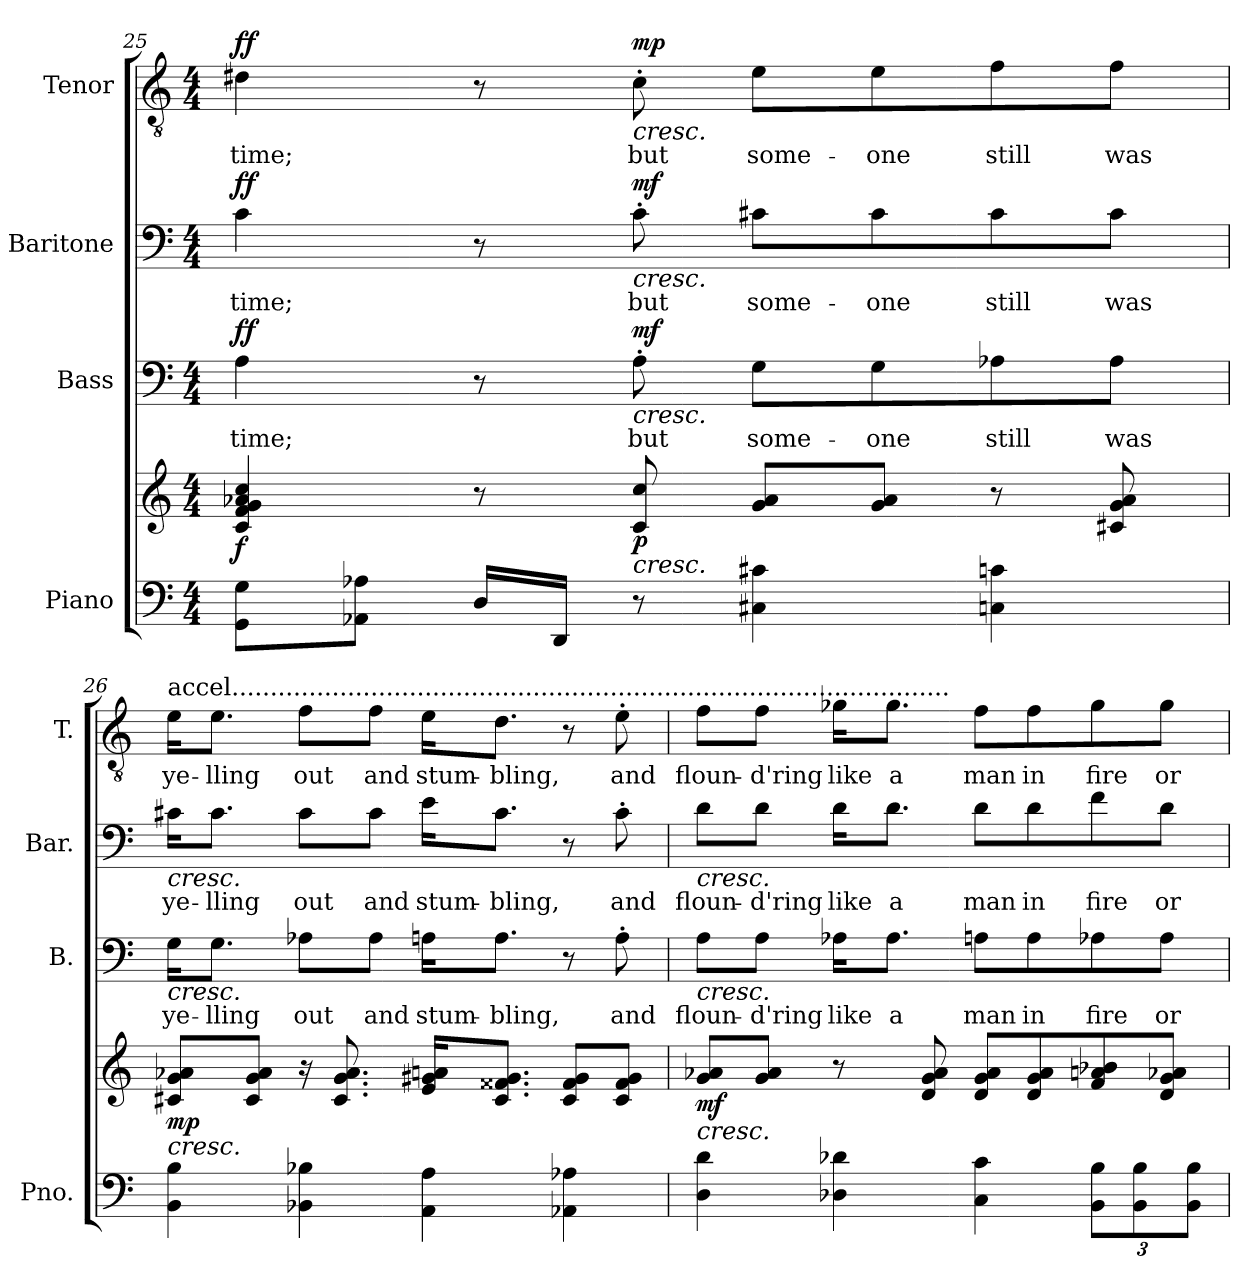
**kern	**kern	**dynam	**kern	**text	**dynam	**kern	**text	**dynam	**kern	**text	**dynam
*part4	*part4	*part4	*part3	*part3	*part3	*part2	*part2	*part2	*part1	*part1	*part1
*staff5	*staff4	*staff4/5	*staff3	*staff3	*staff3	*staff2	*staff2	*staff2	*staff1	*staff1	*staff1
*I"Piano	*	*	*I"Bass	*	*	*I"Baritone	*	*	*I"Tenor	*	*
*I'Pno.	*	*	*I'B.	*	*	*I'Bar.	*	*	*I'T.	*	*
!!LO:LB:g=z
*clefF4	*clefG2	*	*clefF4	*	*	*clefF4	*	*	*clefGv2	*	*
*k[]	*k[]	*	*k[]	*	*	*k[]	*	*	*k[]	*	*
*M4/4	*M4/4	*	*M4/4	*	*	*M4/4	*	*	*M4/4	*	*
*MM73	*MM73	*	*MM73	*	*	*MM73	*	*	*MM73	*	*
=25	=25	=25	=25	=25	=25	=25	=25	=25	=25	=25	=25
!	!	!LO:DY:b	!	!LO:LY:b	!LO:DY:b	!	!LO:LY:b	!LO:DY:b	!	!LO:LY:b	!LO:DY:b
8GG\ 8G\L	4c/ 4f/ 4g/ 4a-X/ 4cc/	f	4A\	time;	ff	4c\	time;	ff	4d#X\	time;	ff
8AA-X\ 8A-X\J	.	.	.	.	.	.	.	.	.	.	.
16D/LL	8r	.	8r	.	.	8r	.	.	8r	.	.
16DD/JJ	.	.	.	.	.	.	.	.	.	.	.
!	!	!	!	!	!	!	!	!	!LO:TX:b:i:t=cresc.	!	!
!	!	!	!	!	!	!LO:TX:b:i:t=cresc.	!	!	!	!	!
!	!	!	!LO:TX:b:i:t=cresc.	!	!	!	!	!	!	!	!
!	!LO:TX:b:i:t=cresc.	!	!	!	!	!	!	!	!	!	!
!	!	!LO:DY:b	!	!LO:LY:b	!LO:DY:b	!	!LO:LY:b	!LO:DY:b	!	!LO:LY:b	!LO:DY:b
8r	8c/ 8cc/	p	8A'\	but	mf	8c'\	but	mf	8c'\	but	mp
*	*	*	*	*	*	*	*	*	*MM77	*	*
!	!	!	!	!LO:LY:b	!	!	!LO:LY:b	!	!	!LO:LY:b	!
4C#X\ 4c#X\	8g/ 8a-/L	.	8G\L	some-	.	8c#X\L	some-	.	8e\L	some-	.
!	!	!	!	!LO:LY:b	!	!	!LO:LY:b	!	!	!LO:LY:b	!
.	8g/ 8a-/J	.	8G\	-one	.	8c#\	-one	.	8e\	-one	.
!	!	!	!	!LO:LY:b	!	!	!LO:LY:b	!	!	!LO:LY:b	!
4Cn\ 4cn\	8r	.	8A-X\	still	.	8c#\	still	.	8f\	still	.
!	!	!	!	!LO:LY:b	!	!	!LO:LY:b	!	!	!LO:LY:b	!
.	8c#X/ 8g/ 8a-/	.	8A-\J	was	.	8c#\J	was	.	8f\J	was	.
=26	=26	=26	=26	=26	=26	=26	=26	=26	=26	=26	=26
*	*	*	*	*	*	*	*	*	*MM80	*	*
!	!	!	!	!	!	!	!	!	!LO:TX:t=accel.............................................................................................	!	!
!	!	!	!	!	!	!LO:TX:b:i:t=cresc.	!	!	!	!	!
!	!	!	!LO:TX:b:i:t=cresc.	!	!	!	!	!	!	!	!
!	!LO:TX:b:i:t=cresc.	!	!	!	!	!	!	!	!	!	!
!	!	!LO:DY:b	!	!LO:LY:b	!	!	!LO:LY:b	!	!	!LO:LY:b	!
4BB\ 4B\	8c#X/ 8g/ 8a-X/L	mp	16G\KL	ye-	.	16c#X\KL	ye-	.	16e\KL	ye-	.
!	!	!	!	!LO:LY:b	!	!	!LO:LY:b	!	!	!LO:LY:b	!
.	.	.	8.G\J	-lling	.	8.c#\J	-lling	.	8.e\J	-lling	.
.	8c#/ 8g/ 8a-/J	.	.	.	.	.	.	.	.	.	.
!	!	!	!	!LO:LY:b	!	!	!LO:LY:b	!	!	!LO:LY:b	!
4BB-X\ 4B-X\	16r	.	8A-X\L	out	.	8c#\L	out	.	8f\L	out	.
.	8.c#/ 8.g/ 8.a-/	.	.	.	.	.	.	.	.	.	.
!	!	!	!	!LO:LY:b	!	!	!LO:LY:b	!	!	!LO:LY:b	!
.	.	.	8A-\J	and	.	8c#\J	and	.	8f\J	and	.
*	*	*	*	*	*	*	*	*	*MM84	*	*
!	!	!	!	!LO:LY:b	!	!	!LO:LY:b	!	!	!LO:LY:b	!
4AA\ 4A\	16e/ 16g#X/ 16an/KL	.	16An\KL	stum-	.	16e\KL	stum-	.	16e\KL	stum-	.
!	!	!	!	!LO:LY:b	!	!	!LO:LY:b	!	!	!LO:LY:b	!
.	8.c#/ 8.f##X/ 8.g#/J	.	8.A\J	-bling,	.	8.c#\J	-bling,	.	8.d\J	-bling,	.
4AA-X\ 4A-X\	8c#/ 8f##/ 8g#/L	.	8r	.	.	8r	.	.	8r	.	.
!	!	!	!	!LO:LY:b	!	!	!LO:LY:b	!	!	!LO:LY:b	!
.	8c#/ 8f##/ 8g#/J	.	8A'\	and	.	8c#'\	and	.	8e'\	and	.
!!LO:PB:g=z
=27	=27	=27	=27	=27	=27	=27	=27	=27	=27	=27	=27
*	*	*	*	*	*	*	*	*	*MM86	*	*
!	!	!	!	!	!	!LO:TX:b:i:t=cresc.	!	!	!	!	!
!	!	!	!LO:TX:b:i:t=cresc.	!	!	!	!	!	!	!	!
!	!LO:TX:b:i:t=cresc.	!	!	!	!	!	!	!	!	!	!
!	!	!LO:DY:b	!	!LO:LY:b	!	!	!LO:LY:b	!	!	!LO:LY:b	!
4D\ 4d\	8g/ 8a-X/L	mf	8A\L	floun-	.	8d\L	floun-	.	8f\L	floun-	.
!	!	!	!	!LO:LY:b	!	!	!LO:LY:b	!	!	!LO:LY:b	!
.	8g/ 8a-/J	.	8A\J	-d'ring	.	8d\J	-d'ring	.	8f\J	-d'ring	.
!	!	!	!	!LO:LY:b	!	!	!LO:LY:b	!	!	!LO:LY:b	!
4D-X\ 4d-X\	8r	.	16A-X\KL	like	.	16d\KL	like	.	16g-X\KL	like	.
!	!	!	!	!LO:LY:b	!	!	!LO:LY:b	!	!	!LO:LY:b	!
.	.	.	8.A-\J	a	.	8.d\J	a	.	8.g-\J	a	.
.	8d/ 8g/ 8a-/	.	.	.	.	.	.	.	.	.	.
!	!	!	!	!LO:LY:b	!	!	!LO:LY:b	!	!	!LO:LY:b	!
4C\ 4c\	8d/ 8g/ 8a-/L	.	8An\L	man	.	8d\L	man	.	8f\L	man	.
!	!	!	!	!LO:LY:b	!	!	!LO:LY:b	!	!	!LO:LY:b	!
.	8d/ 8g/ 8a-/	.	8A\	in	.	8d\	in	.	8f\	in	.
*Xbrackettup	*	*	*	*	*	*	*	*	*	*	*
!	!	!	!	!LO:LY:b	!	!	!LO:LY:b	!	!	!LO:LY:b	!
12BB\ 12B\L	8f/ 8an/ 8b-X/	.	8A-X\	fire	.	8f\	fire	.	8g-\	fire	.
12BB\ 12B\	.	.	.	.	.	.	.	.	.	.	.
!	!	!	!	!LO:LY:b	!	!	!LO:LY:b	!	!	!LO:LY:b	!
.	8d/ 8g/ 8a-X/J	.	8A-\J	or	.	8d\J	or	.	8g-\J	or	.
12BB\ 12B\J	.	.	.	.	.	.	.	.	.	.	.
=	=	=	=	=	=	=	=	=	=	=	=
*-	*-	*-	*-	*-	*-	*-	*-	*-	*-	*-	*-
